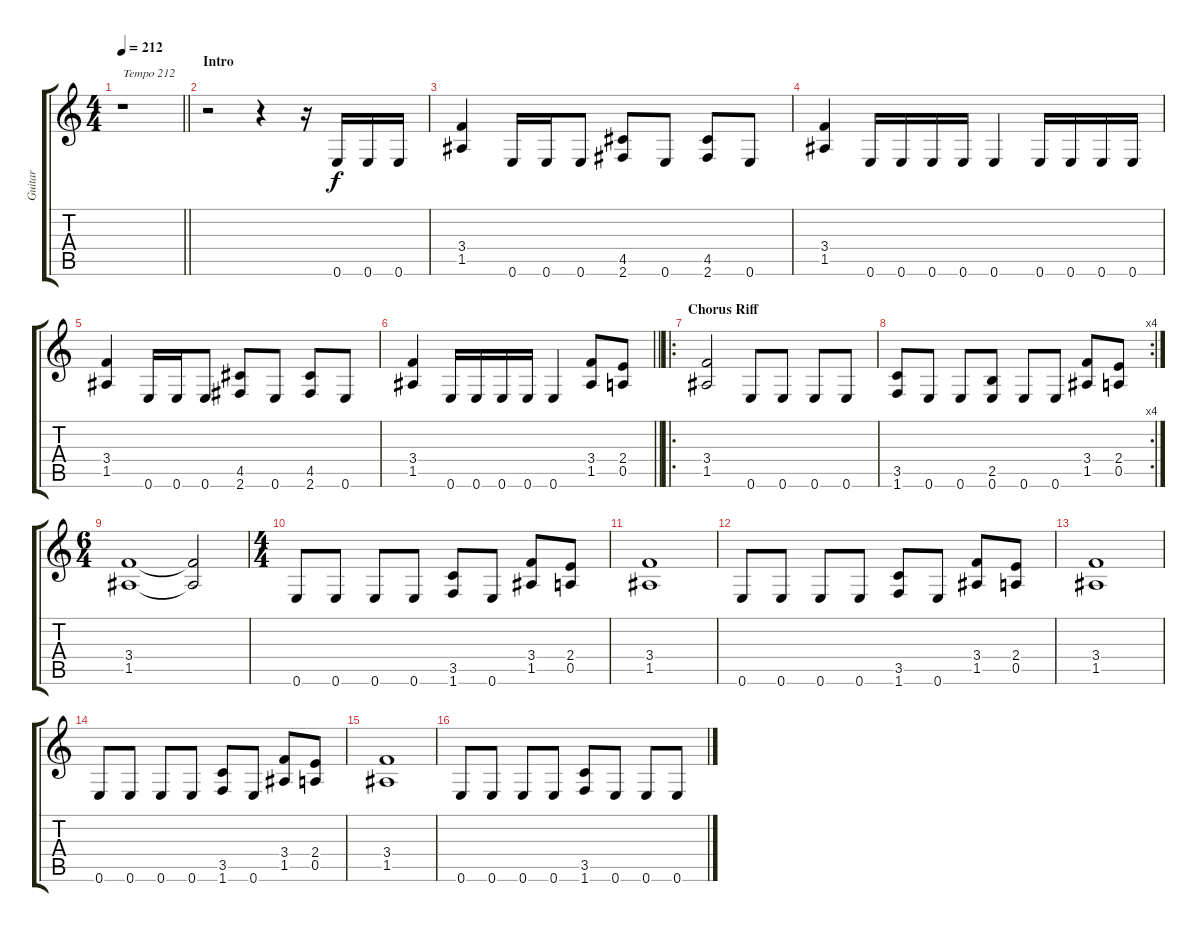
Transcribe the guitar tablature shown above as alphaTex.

\track ("Guitar" "Guitar") {instrument distortionguitar}
\staff {score tabs}
\tuning (E4 B3 G3 D3 A2 E2) {hide}
\ts (4 4)
\tempo 212
\clef g2
\barLineRight lightlight
\ks c
r.1{txt "Tempo 212" dy f instrument distortionguitar} |
\section ("" "Intro")
r.2 r.4 r.16 0.6.16 0.6.16 0.6.16 |
(3.4 1.5).4 0.6.16 0.6.16 0.6.8 (4.5 2.6).8 0.6.8 (4.5 2.6).8 0.6.8 |
(3.4 1.5).4 0.6.16 0.6.16 0.6.16 0.6.16 0.6.4 0.6.16 0.6.16 0.6.16 0.6.16 |
(3.4 1.5).4 0.6.16 0.6.16 0.6.8 (4.5 2.6).8 0.6.8 (4.5 2.6).8 0.6.8 |
\barLineRight lightlight
(3.4 1.5).4 0.6.16 0.6.16 0.6.16 0.6.16 0.6.4 (3.4 1.5).8 (2.4 0.5).8 |
\ro
\section ("" "Chorus Riff")
(3.4 1.5).2 0.6.8 0.6.8 0.6.8 0.6.8 |
\rc 4
(3.5 1.6).8 0.6.8 0.6.8 (2.5 0.6).8 0.6.8 0.6.8 (3.4 1.5).8 (2.4 0.5).8 |
\ts (6 4)
(3.4 1.5).1 (3.4{t} 1.5{t}).2 |
\ts (4 4)
0.6.8 0.6.8 0.6.8 0.6.8 (3.5 1.6).8 0.6.8 (3.4 1.5).8 (2.4 0.5).8 |
(3.4 1.5).1 |
0.6.8 0.6.8 0.6.8 0.6.8 (3.5 1.6).8 0.6.8 (3.4 1.5).8 (2.4 0.5).8 |
(3.4 1.5).1 |
0.6.8 0.6.8 0.6.8 0.6.8 (3.5 1.6).8 0.6.8 (3.4 1.5).8 (2.4 0.5).8 |
(3.4 1.5).1 |
0.6.8 0.6.8 0.6.8 0.6.8 (3.5 1.6).8 0.6.8 0.6.8 0.6.8
